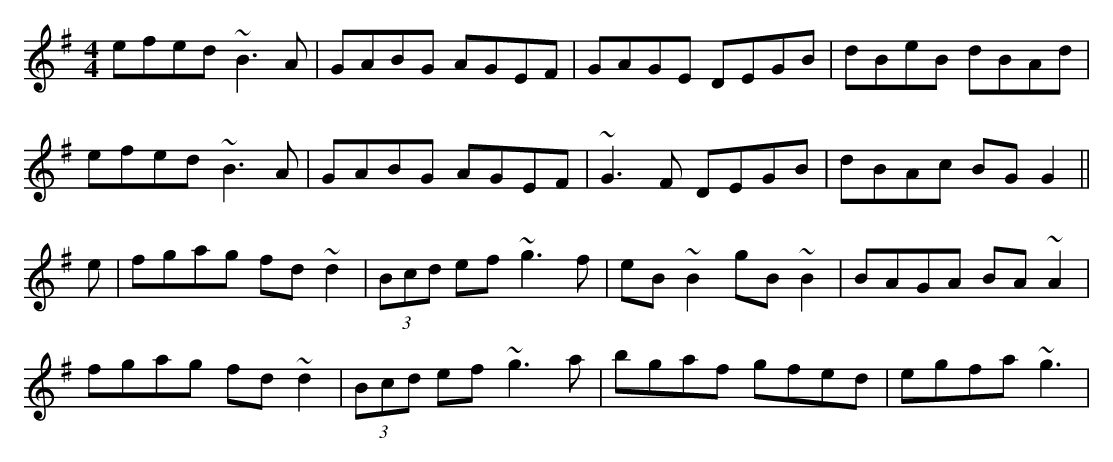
X:1
M:4/4
K:G
efed ~B3A|GABG AGEF|GAGE DEGB|dBeB dBAd|
efed ~B3A|GABG AGEF|~G3F DEGB|dBAc BGG2||
e|fgag fd~d2|(3Bcd ef ~g3f|eB~B2 gB~B2|BAGA BA~A2|
fgag fd~d2|(3Bcd ef ~g3a|bgaf gfed|egfa ~g3|
